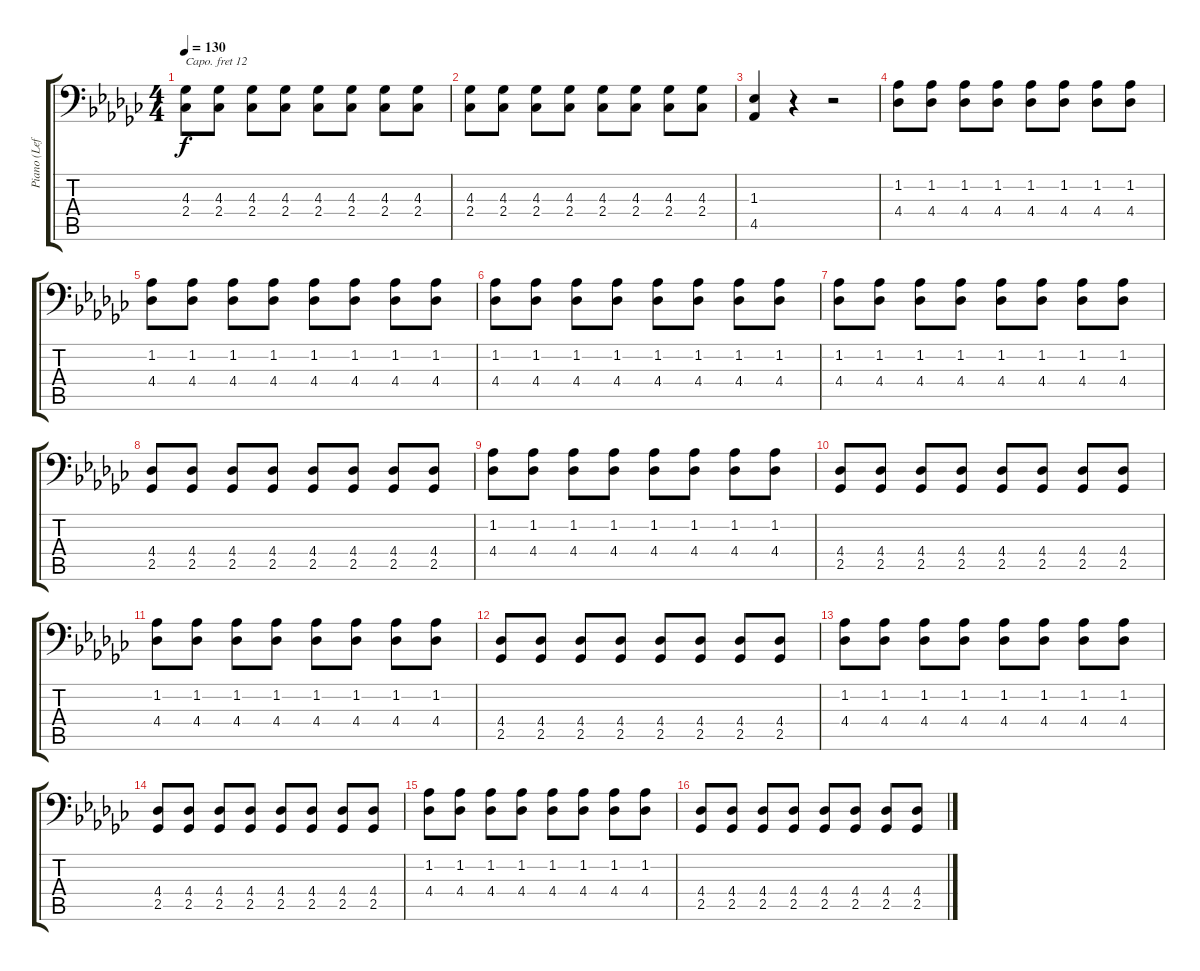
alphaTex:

\track ("Piano (Left Hand)" "Piano (Lef") {instrument acousticgrandpiano}
\staff {score tabs}
\capo 12
\tuning (C3 G2 D2 A1 E1 B0) {hide}
\ts (4 4)
\tempo 130
\clef f4
\ks gb
(4.3 2.4).8{dy f} (4.3 2.4).8 (4.3 2.4).8 (4.3 2.4).8 (4.3 2.4).8 (4.3 2.4).8 (4.3 2.4).8 (4.3 2.4).8 |
(4.3 2.4).8 (4.3 2.4).8 (4.3 2.4).8 (4.3 2.4).8 (4.3 2.4).8 (4.3 2.4).8 (4.3 2.4).8 (4.3 2.4).8 |
(1.3 4.5).4 r.4 r.2 |
(1.2 4.4).8 (1.2 4.4).8 (1.2 4.4).8 (1.2 4.4).8 (1.2 4.4).8 (1.2 4.4).8 (1.2 4.4).8 (1.2 4.4).8 |
(1.2 4.4).8 (1.2 4.4).8 (1.2 4.4).8 (1.2 4.4).8 (1.2 4.4).8 (1.2 4.4).8 (1.2 4.4).8 (1.2 4.4).8 |
(1.2 4.4).8 (1.2 4.4).8 (1.2 4.4).8 (1.2 4.4).8 (1.2 4.4).8 (1.2 4.4).8 (1.2 4.4).8 (1.2 4.4).8 |
(1.2 4.4).8 (1.2 4.4).8 (1.2 4.4).8 (1.2 4.4).8 (1.2 4.4).8 (1.2 4.4).8 (1.2 4.4).8 (1.2 4.4).8 |
(4.4 2.5).8 (4.4 2.5).8 (4.4 2.5).8 (4.4 2.5).8 (4.4 2.5).8 (4.4 2.5).8 (4.4 2.5).8 (4.4 2.5).8 |
(1.2 4.4).8 (1.2 4.4).8 (1.2 4.4).8 (1.2 4.4).8 (1.2 4.4).8 (1.2 4.4).8 (1.2 4.4).8 (1.2 4.4).8 |
(4.4 2.5).8 (4.4 2.5).8 (4.4 2.5).8 (4.4 2.5).8 (4.4 2.5).8 (4.4 2.5).8 (4.4 2.5).8 (4.4 2.5).8 |
(1.2 4.4).8 (1.2 4.4).8 (1.2 4.4).8 (1.2 4.4).8 (1.2 4.4).8 (1.2 4.4).8 (1.2 4.4).8 (1.2 4.4).8 |
(4.4 2.5).8 (4.4 2.5).8 (4.4 2.5).8 (4.4 2.5).8 (4.4 2.5).8 (4.4 2.5).8 (4.4 2.5).8 (4.4 2.5).8 |
(1.2 4.4).8 (1.2 4.4).8 (1.2 4.4).8 (1.2 4.4).8 (1.2 4.4).8 (1.2 4.4).8 (1.2 4.4).8 (1.2 4.4).8 |
(4.4 2.5).8 (4.4 2.5).8 (4.4 2.5).8 (4.4 2.5).8 (4.4 2.5).8 (4.4 2.5).8 (4.4 2.5).8 (4.4 2.5).8 |
(1.2 4.4).8 (1.2 4.4).8 (1.2 4.4).8 (1.2 4.4).8 (1.2 4.4).8 (1.2 4.4).8 (1.2 4.4).8 (1.2 4.4).8 |
(4.4 2.5).8 (4.4 2.5).8 (4.4 2.5).8 (4.4 2.5).8 (4.4 2.5).8 (4.4 2.5).8 (4.4 2.5).8 (4.4 2.5).8
